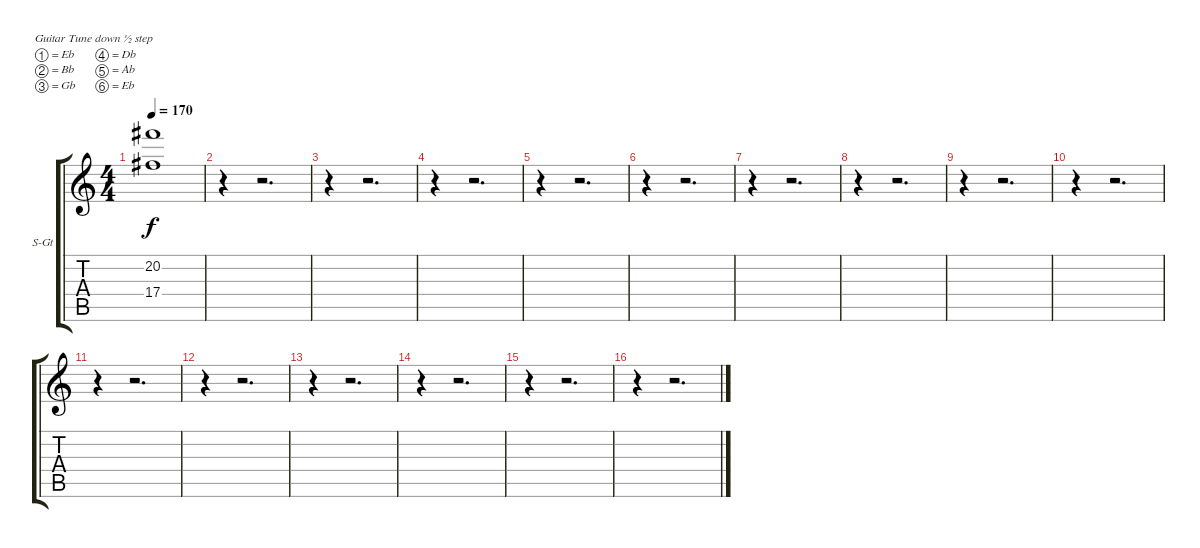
\bracketExtendMode groupsimilarinstruments
\firstSystemTrackNameOrientation horizontal
\otherSystemsTrackNameOrientation horizontal
\track ("Дмитрий Иванов" "S-Gt") {instrument frenchhorn}
\staff {score tabs}
\tuning (Eb4 Bb3 Gb3 Db3 Ab2 Eb2)
\displaytranspose 12
\ts (4 4)
\tempo 170
\clef g2
\ks c
(20.2{t} 17.4{t}).1{dy f} |
r.4 r.2{d} |
r.4 r.2{d} |
r.4 r.2{d} |
r.4 r.2{d} |
r.4 r.2{d} |
r.4 r.2{d} |
r.4 r.2{d} |
r.4 r.2{d} |
r.4 r.2{d} |
r.4 r.2{d} |
r.4 r.2{d} |
r.4 r.2{d} |
r.4 r.2{d} |
r.4 r.2{d} |
r.4 r.2{d}
